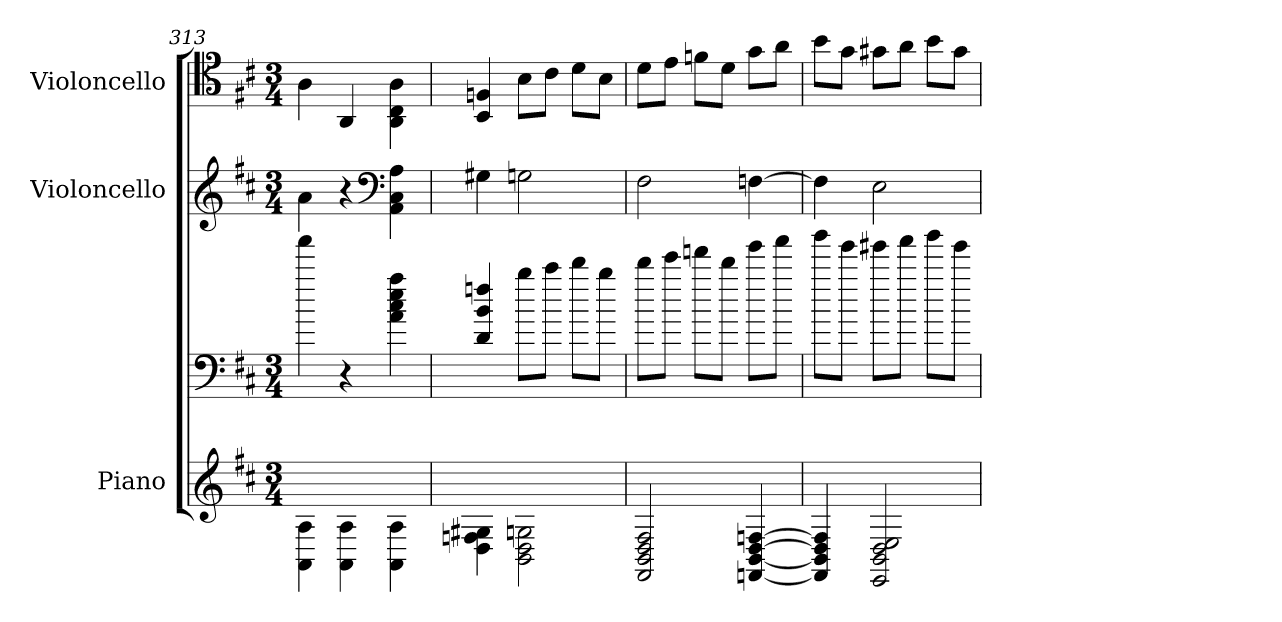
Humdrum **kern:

**kern	**kern	**kern	**kern
*part3	*part3	*part2	*part1
*staff4	*staff3	*staff2	*staff1
*I"Piano	*	*I"Violoncello	*I"Violoncello
*I'Pno.	*	*I'Vc.	*I'Vc.
*clefG2	*clefF4	*clefG2	*clefC4
*k[f#c#]	*k[f#c#]	*k[f#c#]	*k[f#c#]
*M3/4	*M3/4	*M3/4	*M3/4
=313	=313	=313	=313
4AA\ 4A\	4aaa\	4a\	4A\
4AA\ 4A\	4r	4r	4AA/
*	*	*clefF4	*
4AA\ 4A\	4a\ 4cc#\ 4ee\ 4aa\	4AA\ 4C#\ 4A\	4AA\ 4C#\ 4A\
=314	=314	=314	=314
4D\ 4Fn\ 4G#X\	4d/ 4b/ 4ffn/	4G#X\	4BB/ 4Fn/
2BB\ 2D\ 2Gn\	8bb\L	2Gn\	8B\L
.	8ccc#\J	.	8c#\J
.	8ddd\L	.	8d\L
.	8bb\J	.	8B\J
!!LO:PB:g=z
=315	=315	=315	=315
2FF#/ 2BB/ 2D/ 2F#/	8ddd\L	2F#\	8d\L
.	8eee\J	.	8e\J
.	8fffn\L	.	8fn\L
.	8ddd\J	.	8d\J
[4FFn/ [4BB/ [4D/ [4Fn/	8ggg\L	[4Fn\	8g\L
.	8aaa\J	.	8a\J
=316	=316	=316	=316
4FF/] 4BB/] 4D/] 4F/]	8bbb\L	4F\]	8b\L
.	8ggg\J	.	8g\J
2EE/ 2BB/ 2D/ 2E/	8ggg#X\L	2E\	8g#X\L
.	8aaa\J	.	8a\J
.	8bbb\L	.	8b\L
.	8ggg#\J	.	8g#\J
=	=	=	=
*-	*-	*-	*-
